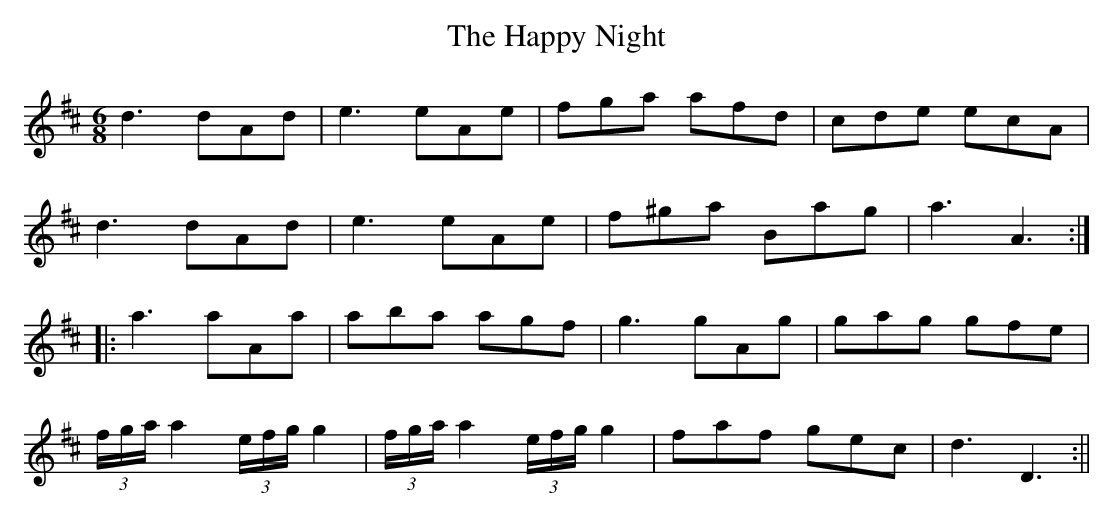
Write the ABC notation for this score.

X:1
T:Happy Night, The
M:6/8
L:1/8
K:D
d3 dAd|e3 eAe|fga afd|cde ecA|
d3 dAd|e3 eAe|f^ga Bag|a3 A3:|
|:a3 aAa|aba agf|g3 gAg|gag gfe|
(3f/g/a/ a2 (3e/f/g/ g2|(3f/g/a/ a2 (3e/f/g/ g2|faf gec|d3 D3:||
